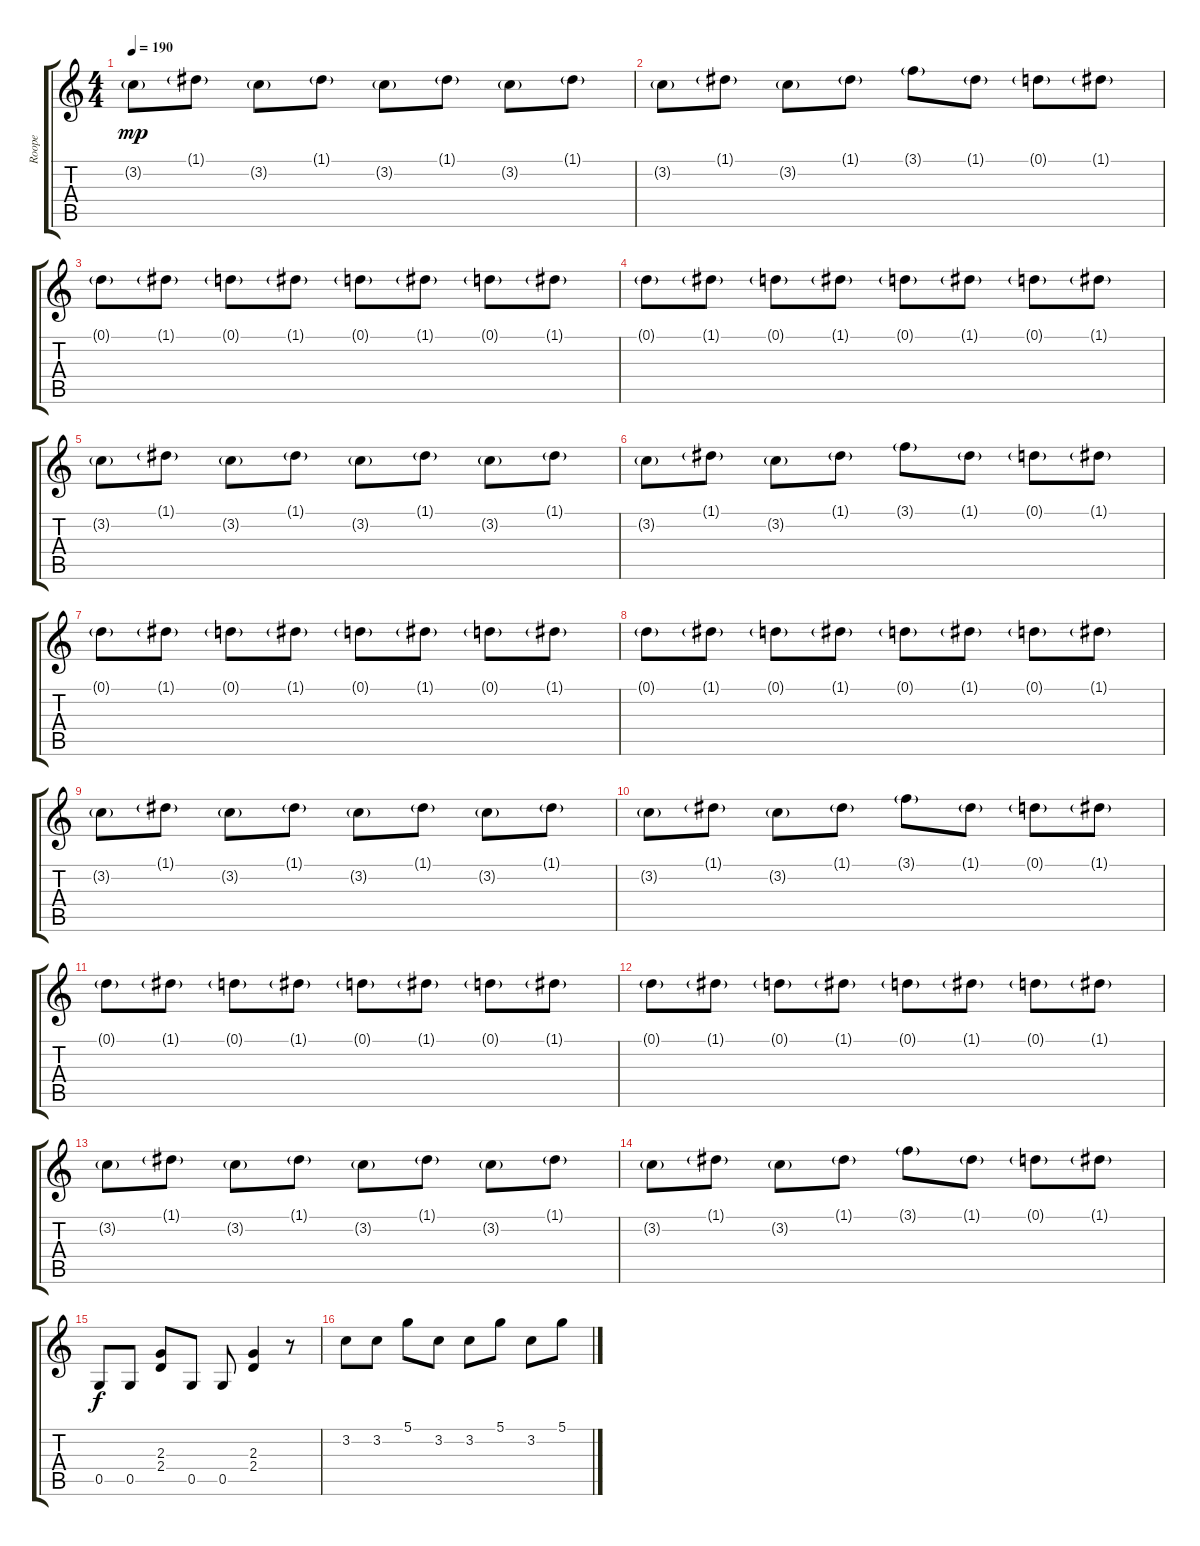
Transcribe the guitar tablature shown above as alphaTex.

\track ("Roope" "Roope") {instrument distortionguitar}
\staff {score tabs}
\tuning (D4 A3 F3 C3 G2 D2) {hide}
\ts (4 4)
\tempo 190
\clef g2
\ks c
3.2{g}.8{dy mp} 1.1{g}.8 3.2{g}.8 1.1{g}.8 3.2{g}.8 1.1{g}.8 3.2{g}.8 1.1{g}.8 |
3.2{g}.8 1.1{g}.8 3.2{g}.8 1.1{g}.8 3.1{g}.8 1.1{g}.8 0.1{g}.8 1.1{g}.8 |
0.1{g}.8 1.1{g}.8 0.1{g}.8 1.1{g}.8 0.1{g}.8 1.1{g}.8 0.1{g}.8 1.1{g}.8 |
0.1{g}.8 1.1{g}.8 0.1{g}.8 1.1{g}.8 0.1{g}.8 1.1{g}.8 0.1{g}.8 1.1{g}.8 |
3.2{g}.8 1.1{g}.8 3.2{g}.8 1.1{g}.8 3.2{g}.8 1.1{g}.8 3.2{g}.8 1.1{g}.8 |
3.2{g}.8 1.1{g}.8 3.2{g}.8 1.1{g}.8 3.1{g}.8 1.1{g}.8 0.1{g}.8 1.1{g}.8 |
0.1{g}.8 1.1{g}.8 0.1{g}.8 1.1{g}.8 0.1{g}.8 1.1{g}.8 0.1{g}.8 1.1{g}.8 |
0.1{g}.8 1.1{g}.8 0.1{g}.8 1.1{g}.8 0.1{g}.8 1.1{g}.8 0.1{g}.8 1.1{g}.8 |
3.2{g}.8 1.1{g}.8 3.2{g}.8 1.1{g}.8 3.2{g}.8 1.1{g}.8 3.2{g}.8 1.1{g}.8 |
3.2{g}.8 1.1{g}.8 3.2{g}.8 1.1{g}.8 3.1{g}.8 1.1{g}.8 0.1{g}.8 1.1{g}.8 |
0.1{g}.8 1.1{g}.8 0.1{g}.8 1.1{g}.8 0.1{g}.8 1.1{g}.8 0.1{g}.8 1.1{g}.8 |
0.1{g}.8 1.1{g}.8 0.1{g}.8 1.1{g}.8 0.1{g}.8 1.1{g}.8 0.1{g}.8 1.1{g}.8 |
3.2{g}.8 1.1{g}.8 3.2{g}.8 1.1{g}.8 3.2{g}.8 1.1{g}.8 3.2{g}.8 1.1{g}.8 |
3.2{g}.8 1.1{g}.8 3.2{g}.8 1.1{g}.8 3.1{g}.8 1.1{g}.8 0.1{g}.8 1.1{g}.8 |
0.5.8{dy f} 0.5.8 (2.3 2.4).8 0.5.8 0.5.8 (2.3 2.4).4 r.8 |
3.2.8 3.2.8 5.1.8 3.2.8 3.2.8 5.1.8 3.2.8 5.1.8
